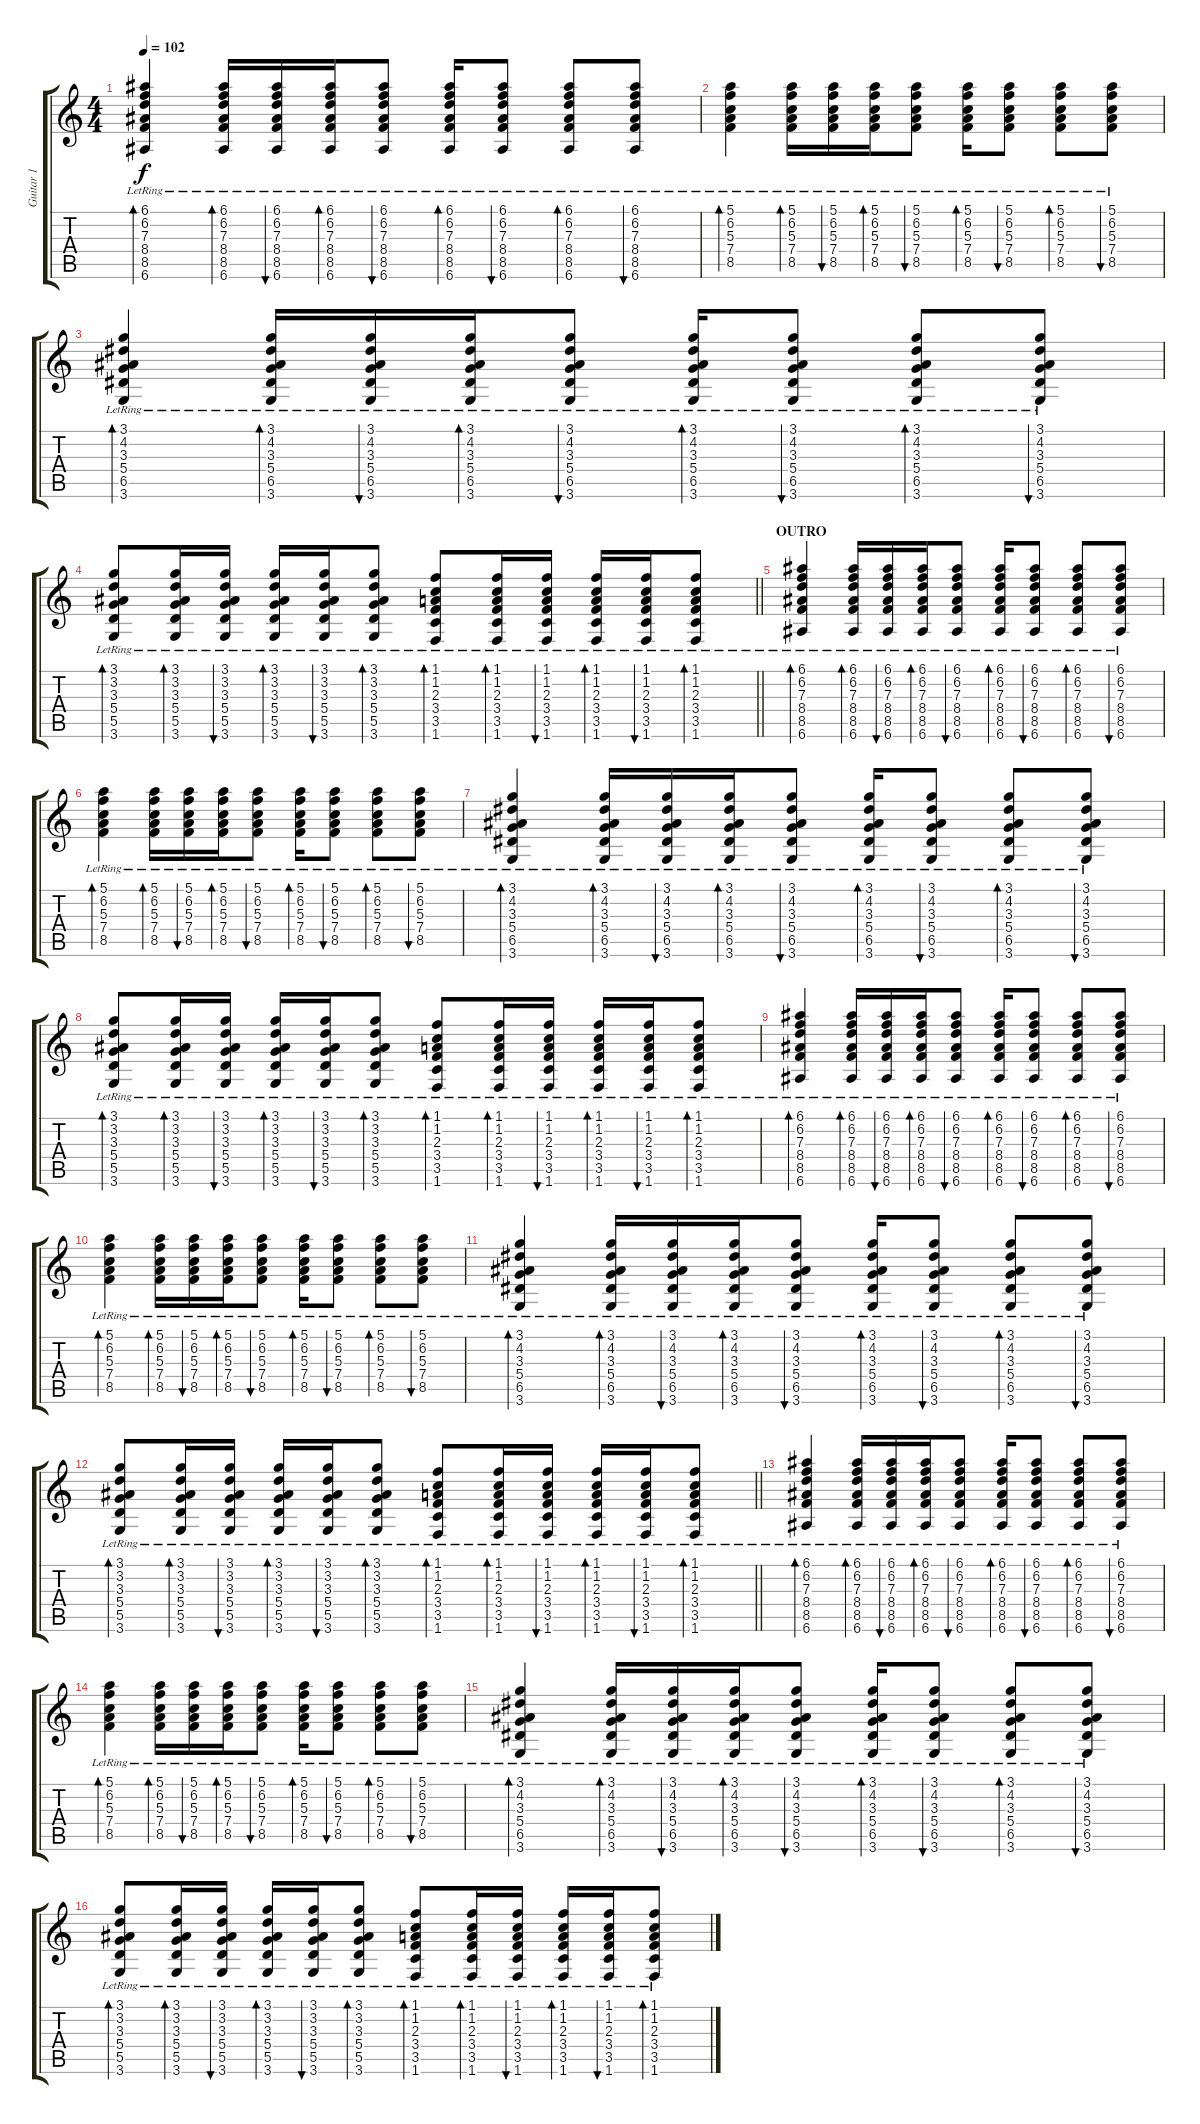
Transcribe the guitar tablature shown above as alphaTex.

\track ("Guitar 1" "Guitar 1") {instrument acousticguitarsteel}
\staff {score tabs}
\tuning (E4 B3 G3 D3 A2 E2) {hide}
\ts (4 4)
\tempo 102
\clef g2
\ks c
(6.1{lr} 6.2{lr} 7.3{lr} 8.4{lr} 8.5{lr} 6.6{lr}).4{bd 120 dy f} (6.1{lr} 6.2{lr} 7.3{lr} 8.4{lr} 8.5{lr} 6.6{lr}).16{bd 30} (6.1{lr} 6.2{lr} 7.3{lr} 8.4{lr} 8.5{lr} 6.6{lr}).16{bu 30} (6.1{lr} 6.2{lr} 7.3{lr} 8.4{lr} 8.5{lr} 6.6{lr}).16{bd 30} (6.1{lr} 6.2{lr} 7.3{lr} 8.4{lr} 8.5{lr} 6.6{lr}).8{bu 30} (6.1{lr} 6.2{lr} 7.3{lr} 8.4{lr} 8.5{lr} 6.6{lr}).16{bd 60} (6.1{lr} 6.2{lr} 7.3{lr} 8.4{lr} 8.5{lr} 6.6{lr}).8{bu 60} (6.1{lr} 6.2{lr} 7.3{lr} 8.4{lr} 8.5{lr} 6.6{lr}).8{bd 60} (6.1{lr} 6.2{lr} 7.3{lr} 8.4{lr} 8.5{lr} 6.6{lr}).8{bu 60} |
(5.1{lr} 6.2{lr} 5.3{lr} 7.4{lr} 8.5{lr}).4{bd 120} (5.1{lr} 6.2{lr} 5.3{lr} 7.4{lr} 8.5{lr}).16{bd 30} (5.1{lr} 6.2{lr} 5.3{lr} 7.4{lr} 8.5{lr}).16{bu 30} (5.1{lr} 6.2{lr} 5.3{lr} 7.4{lr} 8.5{lr}).16{bd 30} (5.1{lr} 6.2{lr} 5.3{lr} 7.4{lr} 8.5{lr}).8{bu 30} (5.1{lr} 6.2{lr} 5.3{lr} 7.4{lr} 8.5{lr}).16{bd 60} (5.1{lr} 6.2{lr} 5.3{lr} 7.4{lr} 8.5{lr}).8{bu 60} (5.1{lr} 6.2{lr} 5.3{lr} 7.4{lr} 8.5{lr}).8{bd 60} (5.1{lr} 6.2{lr} 5.3{lr} 7.4{lr} 8.5{lr}).8{bu 60} |
(3.1{lr} 4.2{lr} 3.3{lr} 5.4{lr} 6.5{lr} 3.6{lr}).4{bd 120} (3.1{lr} 4.2{lr} 3.3{lr} 5.4{lr} 6.5{lr} 3.6{lr}).16{bd 30} (3.1{lr} 4.2{lr} 3.3{lr} 5.4{lr} 6.5{lr} 3.6{lr}).16{bu 30} (3.1{lr} 4.2{lr} 3.3{lr} 5.4{lr} 6.5{lr} 3.6{lr}).16{bd 30} (3.1{lr} 4.2{lr} 3.3{lr} 5.4{lr} 6.5{lr} 3.6{lr}).8{bu 30} (3.1{lr} 4.2{lr} 3.3{lr} 5.4{lr} 6.5{lr} 3.6{lr}).16{bd 60} (3.1{lr} 4.2{lr} 3.3{lr} 5.4{lr} 6.5{lr} 3.6{lr}).8{bu 60} (3.1{lr} 4.2{lr} 3.3{lr} 5.4{lr} 6.5{lr} 3.6{lr}).8{bd 60} (3.1{lr} 4.2{lr} 3.3{lr} 5.4{lr} 6.5{lr} 3.6{lr}).8{bu 60} |
\barLineRight lightlight
(3.1{lr} 3.2{lr} 3.3{lr} 5.4{lr} 5.5{lr} 3.6{lr}).8{bd 60} (3.1{lr} 3.2{lr} 3.3{lr} 5.4{lr} 5.5{lr} 3.6{lr}).16{bd 30} (3.1{lr} 3.2{lr} 3.3{lr} 5.4{lr} 5.5{lr} 3.6{lr}).16{bu 30} (3.1{lr} 3.2{lr} 3.3{lr} 5.4{lr} 5.5{lr} 3.6{lr}).16{bd 30} (3.1{lr} 3.2{lr} 3.3{lr} 5.4{lr} 5.5{lr} 3.6{lr}).16{bu 30} (3.1{lr} 3.2{lr} 3.3{lr} 5.4{lr} 5.5{lr} 3.6{lr}).8{bd 30} (1.1{lr} 1.2{lr} 2.3{lr} 3.4{lr} 3.5{lr} 1.6{lr}).8{bd 60} (1.1{lr} 1.2{lr} 2.3{lr} 3.4{lr} 3.5{lr} 1.6{lr}).16{bd 60} (1.1{lr} 1.2{lr} 2.3{lr} 3.4{lr} 3.5{lr} 1.6{lr}).16{bu 60} (1.1{lr} 1.2{lr} 2.3{lr} 3.4{lr} 3.5{lr} 1.6{lr}).16{bd 60} (1.1{lr} 1.2{lr} 2.3{lr} 3.4{lr} 3.5{lr} 1.6{lr}).16{bu 60} (1.1{lr} 1.2{lr} 2.3{lr} 3.4{lr} 3.5{lr} 1.6{lr}).8{bd 60} |
\section ("" "OUTRO")
(6.1{lr} 6.2{lr} 7.3{lr} 8.4{lr} 8.5{lr} 6.6{lr}).4{bd 120} (6.1{lr} 6.2{lr} 7.3{lr} 8.4{lr} 8.5{lr} 6.6{lr}).16{bd 30} (6.1{lr} 6.2{lr} 7.3{lr} 8.4{lr} 8.5{lr} 6.6{lr}).16{bu 30} (6.1{lr} 6.2{lr} 7.3{lr} 8.4{lr} 8.5{lr} 6.6{lr}).16{bd 30} (6.1{lr} 6.2{lr} 7.3{lr} 8.4{lr} 8.5{lr} 6.6{lr}).8{bu 30} (6.1{lr} 6.2{lr} 7.3{lr} 8.4{lr} 8.5{lr} 6.6{lr}).16{bd 60} (6.1{lr} 6.2{lr} 7.3{lr} 8.4{lr} 8.5{lr} 6.6{lr}).8{bu 60} (6.1{lr} 6.2{lr} 7.3{lr} 8.4{lr} 8.5{lr} 6.6{lr}).8{bd 60} (6.1{lr} 6.2{lr} 7.3{lr} 8.4{lr} 8.5{lr} 6.6{lr}).8{bu 60} |
(5.1{lr} 6.2{lr} 5.3{lr} 7.4{lr} 8.5{lr}).4{bd 120} (5.1{lr} 6.2{lr} 5.3{lr} 7.4{lr} 8.5{lr}).16{bd 30} (5.1{lr} 6.2{lr} 5.3{lr} 7.4{lr} 8.5{lr}).16{bu 30} (5.1{lr} 6.2{lr} 5.3{lr} 7.4{lr} 8.5{lr}).16{bd 30} (5.1{lr} 6.2{lr} 5.3{lr} 7.4{lr} 8.5{lr}).8{bu 30} (5.1{lr} 6.2{lr} 5.3{lr} 7.4{lr} 8.5{lr}).16{bd 60} (5.1{lr} 6.2{lr} 5.3{lr} 7.4{lr} 8.5{lr}).8{bu 60} (5.1{lr} 6.2{lr} 5.3{lr} 7.4{lr} 8.5{lr}).8{bd 60} (5.1{lr} 6.2{lr} 5.3{lr} 7.4{lr} 8.5{lr}).8{bu 60} |
(3.1{lr} 4.2{lr} 3.3{lr} 5.4{lr} 6.5{lr} 3.6{lr}).4{bd 120} (3.1{lr} 4.2{lr} 3.3{lr} 5.4{lr} 6.5{lr} 3.6{lr}).16{bd 30} (3.1{lr} 4.2{lr} 3.3{lr} 5.4{lr} 6.5{lr} 3.6{lr}).16{bu 30} (3.1{lr} 4.2{lr} 3.3{lr} 5.4{lr} 6.5{lr} 3.6{lr}).16{bd 30} (3.1{lr} 4.2{lr} 3.3{lr} 5.4{lr} 6.5{lr} 3.6{lr}).8{bu 30} (3.1{lr} 4.2{lr} 3.3{lr} 5.4{lr} 6.5{lr} 3.6{lr}).16{bd 60} (3.1{lr} 4.2{lr} 3.3{lr} 5.4{lr} 6.5{lr} 3.6{lr}).8{bu 60} (3.1{lr} 4.2{lr} 3.3{lr} 5.4{lr} 6.5{lr} 3.6{lr}).8{bd 60} (3.1{lr} 4.2{lr} 3.3{lr} 5.4{lr} 6.5{lr} 3.6{lr}).8{bu 60} |
(3.1{lr} 3.2{lr} 3.3{lr} 5.4{lr} 5.5{lr} 3.6{lr}).8{bd 60} (3.1{lr} 3.2{lr} 3.3{lr} 5.4{lr} 5.5{lr} 3.6{lr}).16{bd 30} (3.1{lr} 3.2{lr} 3.3{lr} 5.4{lr} 5.5{lr} 3.6{lr}).16{bu 30} (3.1{lr} 3.2{lr} 3.3{lr} 5.4{lr} 5.5{lr} 3.6{lr}).16{bd 30} (3.1{lr} 3.2{lr} 3.3{lr} 5.4{lr} 5.5{lr} 3.6{lr}).16{bu 30} (3.1{lr} 3.2{lr} 3.3{lr} 5.4{lr} 5.5{lr} 3.6{lr}).8{bd 30} (1.1{lr} 1.2{lr} 2.3{lr} 3.4{lr} 3.5{lr} 1.6{lr}).8{bd 60} (1.1{lr} 1.2{lr} 2.3{lr} 3.4{lr} 3.5{lr} 1.6{lr}).16{bd 60} (1.1{lr} 1.2{lr} 2.3{lr} 3.4{lr} 3.5{lr} 1.6{lr}).16{bu 60} (1.1{lr} 1.2{lr} 2.3{lr} 3.4{lr} 3.5{lr} 1.6{lr}).16{bd 60} (1.1{lr} 1.2{lr} 2.3{lr} 3.4{lr} 3.5{lr} 1.6{lr}).16{bu 60} (1.1{lr} 1.2{lr} 2.3{lr} 3.4{lr} 3.5{lr} 1.6{lr}).8{bd 60} |
(6.1{lr} 6.2{lr} 7.3{lr} 8.4{lr} 8.5{lr} 6.6{lr}).4{bd 120} (6.1{lr} 6.2{lr} 7.3{lr} 8.4{lr} 8.5{lr} 6.6{lr}).16{bd 30} (6.1{lr} 6.2{lr} 7.3{lr} 8.4{lr} 8.5{lr} 6.6{lr}).16{bu 30} (6.1{lr} 6.2{lr} 7.3{lr} 8.4{lr} 8.5{lr} 6.6{lr}).16{bd 30} (6.1{lr} 6.2{lr} 7.3{lr} 8.4{lr} 8.5{lr} 6.6{lr}).8{bu 30} (6.1{lr} 6.2{lr} 7.3{lr} 8.4{lr} 8.5{lr} 6.6{lr}).16{bd 60} (6.1{lr} 6.2{lr} 7.3{lr} 8.4{lr} 8.5{lr} 6.6{lr}).8{bu 60} (6.1{lr} 6.2{lr} 7.3{lr} 8.4{lr} 8.5{lr} 6.6{lr}).8{bd 60} (6.1{lr} 6.2{lr} 7.3{lr} 8.4{lr} 8.5{lr} 6.6{lr}).8{bu 60} |
(5.1{lr} 6.2{lr} 5.3{lr} 7.4{lr} 8.5{lr}).4{bd 120} (5.1{lr} 6.2{lr} 5.3{lr} 7.4{lr} 8.5{lr}).16{bd 30} (5.1{lr} 6.2{lr} 5.3{lr} 7.4{lr} 8.5{lr}).16{bu 30} (5.1{lr} 6.2{lr} 5.3{lr} 7.4{lr} 8.5{lr}).16{bd 30} (5.1{lr} 6.2{lr} 5.3{lr} 7.4{lr} 8.5{lr}).8{bu 30} (5.1{lr} 6.2{lr} 5.3{lr} 7.4{lr} 8.5{lr}).16{bd 60} (5.1{lr} 6.2{lr} 5.3{lr} 7.4{lr} 8.5{lr}).8{bu 60} (5.1{lr} 6.2{lr} 5.3{lr} 7.4{lr} 8.5{lr}).8{bd 60} (5.1{lr} 6.2{lr} 5.3{lr} 7.4{lr} 8.5{lr}).8{bu 60} |
(3.1{lr} 4.2{lr} 3.3{lr} 5.4{lr} 6.5{lr} 3.6{lr}).4{bd 120} (3.1{lr} 4.2{lr} 3.3{lr} 5.4{lr} 6.5{lr} 3.6{lr}).16{bd 30} (3.1{lr} 4.2{lr} 3.3{lr} 5.4{lr} 6.5{lr} 3.6{lr}).16{bu 30} (3.1{lr} 4.2{lr} 3.3{lr} 5.4{lr} 6.5{lr} 3.6{lr}).16{bd 30} (3.1{lr} 4.2{lr} 3.3{lr} 5.4{lr} 6.5{lr} 3.6{lr}).8{bu 30} (3.1{lr} 4.2{lr} 3.3{lr} 5.4{lr} 6.5{lr} 3.6{lr}).16{bd 60} (3.1{lr} 4.2{lr} 3.3{lr} 5.4{lr} 6.5{lr} 3.6{lr}).8{bu 60} (3.1{lr} 4.2{lr} 3.3{lr} 5.4{lr} 6.5{lr} 3.6{lr}).8{bd 60} (3.1{lr} 4.2{lr} 3.3{lr} 5.4{lr} 6.5{lr} 3.6{lr}).8{bu 60} |
\barLineRight lightlight
(3.1{lr} 3.2{lr} 3.3{lr} 5.4{lr} 5.5{lr} 3.6{lr}).8{bd 60} (3.1{lr} 3.2{lr} 3.3{lr} 5.4{lr} 5.5{lr} 3.6{lr}).16{bd 30} (3.1{lr} 3.2{lr} 3.3{lr} 5.4{lr} 5.5{lr} 3.6{lr}).16{bu 30} (3.1{lr} 3.2{lr} 3.3{lr} 5.4{lr} 5.5{lr} 3.6{lr}).16{bd 30} (3.1{lr} 3.2{lr} 3.3{lr} 5.4{lr} 5.5{lr} 3.6{lr}).16{bu 30} (3.1{lr} 3.2{lr} 3.3{lr} 5.4{lr} 5.5{lr} 3.6{lr}).8{bd 30} (1.1{lr} 1.2{lr} 2.3{lr} 3.4{lr} 3.5{lr} 1.6{lr}).8{bd 60} (1.1{lr} 1.2{lr} 2.3{lr} 3.4{lr} 3.5{lr} 1.6{lr}).16{bd 60} (1.1{lr} 1.2{lr} 2.3{lr} 3.4{lr} 3.5{lr} 1.6{lr}).16{bu 60} (1.1{lr} 1.2{lr} 2.3{lr} 3.4{lr} 3.5{lr} 1.6{lr}).16{bd 60} (1.1{lr} 1.2{lr} 2.3{lr} 3.4{lr} 3.5{lr} 1.6{lr}).16{bu 60} (1.1{lr} 1.2{lr} 2.3{lr} 3.4{lr} 3.5{lr} 1.6{lr}).8{bd 60} |
(6.1{lr} 6.2{lr} 7.3{lr} 8.4{lr} 8.5{lr} 6.6{lr}).4{bd 120} (6.1{lr} 6.2{lr} 7.3{lr} 8.4{lr} 8.5{lr} 6.6{lr}).16{bd 30} (6.1{lr} 6.2{lr} 7.3{lr} 8.4{lr} 8.5{lr} 6.6{lr}).16{bu 30} (6.1{lr} 6.2{lr} 7.3{lr} 8.4{lr} 8.5{lr} 6.6{lr}).16{bd 30} (6.1{lr} 6.2{lr} 7.3{lr} 8.4{lr} 8.5{lr} 6.6{lr}).8{bu 30} (6.1{lr} 6.2{lr} 7.3{lr} 8.4{lr} 8.5{lr} 6.6{lr}).16{bd 60} (6.1{lr} 6.2{lr} 7.3{lr} 8.4{lr} 8.5{lr} 6.6{lr}).8{bu 60} (6.1{lr} 6.2{lr} 7.3{lr} 8.4{lr} 8.5{lr} 6.6{lr}).8{bd 60} (6.1{lr} 6.2{lr} 7.3{lr} 8.4{lr} 8.5{lr} 6.6{lr}).8{bu 60} |
(5.1{lr} 6.2{lr} 5.3{lr} 7.4{lr} 8.5{lr}).4{bd 120} (5.1{lr} 6.2{lr} 5.3{lr} 7.4{lr} 8.5{lr}).16{bd 30} (5.1{lr} 6.2{lr} 5.3{lr} 7.4{lr} 8.5{lr}).16{bu 30} (5.1{lr} 6.2{lr} 5.3{lr} 7.4{lr} 8.5{lr}).16{bd 30} (5.1{lr} 6.2{lr} 5.3{lr} 7.4{lr} 8.5{lr}).8{bu 30} (5.1{lr} 6.2{lr} 5.3{lr} 7.4{lr} 8.5{lr}).16{bd 60} (5.1{lr} 6.2{lr} 5.3{lr} 7.4{lr} 8.5{lr}).8{bu 60} (5.1{lr} 6.2{lr} 5.3{lr} 7.4{lr} 8.5{lr}).8{bd 60} (5.1{lr} 6.2{lr} 5.3{lr} 7.4{lr} 8.5{lr}).8{bu 60} |
(3.1{lr} 4.2{lr} 3.3{lr} 5.4{lr} 6.5{lr} 3.6{lr}).4{bd 120} (3.1{lr} 4.2{lr} 3.3{lr} 5.4{lr} 6.5{lr} 3.6{lr}).16{bd 30} (3.1{lr} 4.2{lr} 3.3{lr} 5.4{lr} 6.5{lr} 3.6{lr}).16{bu 30} (3.1{lr} 4.2{lr} 3.3{lr} 5.4{lr} 6.5{lr} 3.6{lr}).16{bd 30} (3.1{lr} 4.2{lr} 3.3{lr} 5.4{lr} 6.5{lr} 3.6{lr}).8{bu 30} (3.1{lr} 4.2{lr} 3.3{lr} 5.4{lr} 6.5{lr} 3.6{lr}).16{bd 60} (3.1{lr} 4.2{lr} 3.3{lr} 5.4{lr} 6.5{lr} 3.6{lr}).8{bu 60} (3.1{lr} 4.2{lr} 3.3{lr} 5.4{lr} 6.5{lr} 3.6{lr}).8{bd 60} (3.1{lr} 4.2{lr} 3.3{lr} 5.4{lr} 6.5{lr} 3.6{lr}).8{bu 60} |
(3.1{lr} 3.2{lr} 3.3{lr} 5.4{lr} 5.5{lr} 3.6{lr}).8{bd 60} (3.1{lr} 3.2{lr} 3.3{lr} 5.4{lr} 5.5{lr} 3.6{lr}).16{bd 30} (3.1{lr} 3.2{lr} 3.3{lr} 5.4{lr} 5.5{lr} 3.6{lr}).16{bu 30} (3.1{lr} 3.2{lr} 3.3{lr} 5.4{lr} 5.5{lr} 3.6{lr}).16{bd 30} (3.1{lr} 3.2{lr} 3.3{lr} 5.4{lr} 5.5{lr} 3.6{lr}).16{bu 30} (3.1{lr} 3.2{lr} 3.3{lr} 5.4{lr} 5.5{lr} 3.6{lr}).8{bd 30} (1.1{lr} 1.2{lr} 2.3{lr} 3.4{lr} 3.5{lr} 1.6{lr}).8{bd 60} (1.1{lr} 1.2{lr} 2.3{lr} 3.4{lr} 3.5{lr} 1.6{lr}).16{bd 60} (1.1{lr} 1.2{lr} 2.3{lr} 3.4{lr} 3.5{lr} 1.6{lr}).16{bu 60} (1.1{lr} 1.2{lr} 2.3{lr} 3.4{lr} 3.5{lr} 1.6{lr}).16{bd 60} (1.1{lr} 1.2{lr} 2.3{lr} 3.4{lr} 3.5{lr} 1.6{lr}).16{bu 60} (1.1{lr} 1.2{lr} 2.3{lr} 3.4{lr} 3.5{lr} 1.6{lr}).8{bd 60}
